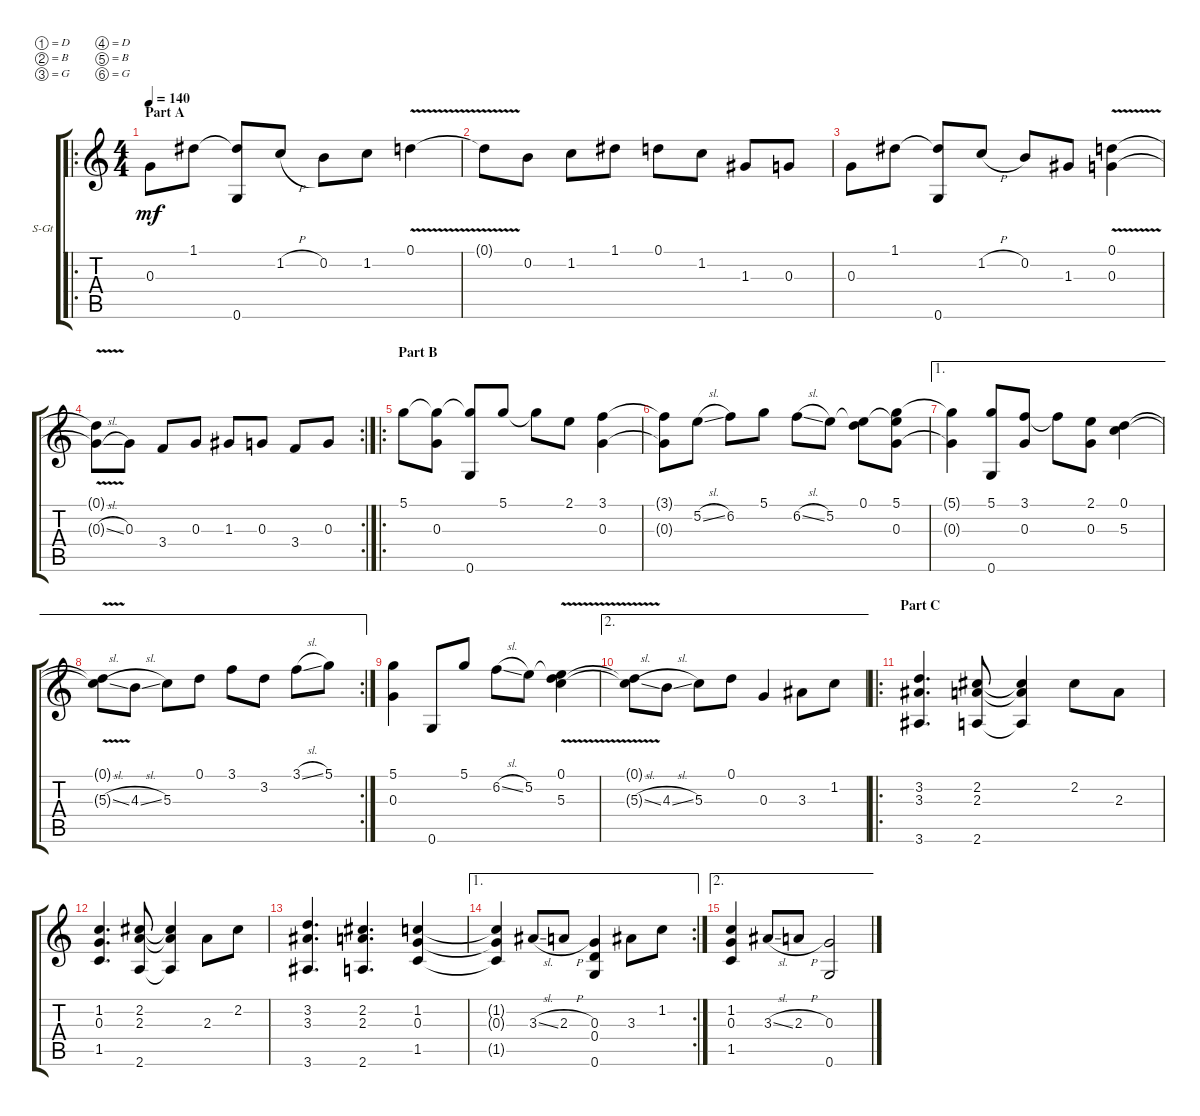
\defaultSystemsLayout 4
\bracketExtendMode groupsimilarinstruments
\firstSystemTrackNameOrientation horizontal
\otherSystemsTrackNameOrientation horizontal
\track ("Steel Guitar" "S-Gt") {instrument acousticguitarsteel}
\staff {score tabs}
\tuning (D4 B3 G3 D3 B2 G2)
\ro
\ts (4 4)
\section ("" "Part A")
\tempo 140
\clef g2
\ks c
0.3.8{dy mf instrument acousticguitarsteel} 1.1.8 (0.6 1.1{t}).8 1.2{h}.8 0.2.8 1.2.8 0.1{v}.4 |
0.1{v t}.8 0.2.8 1.2.8 1.1.8 0.1.8 1.2.8 1.3.8 0.3.8 |
0.3.8 1.1.8 (0.6 1.1{t}).8 1.2{h}.8 0.2.8 1.3.8 (0.3{v} 0.1{v}).4 |
\rc 2
(0.3{v sl t} 0.1{v t}).8 0.3.8 3.4.8 0.3.8 1.3.8 0.3.8 3.4.8 0.3.8 |
\ro
\section ("" "Part B")
5.1.8 (0.3 5.1{t}).8 (0.6 5.1{t}).8 5.1.8 5.1{t}.8 2.1.8 (3.1 0.3).4 |
(3.1{t} 0.3{t}).8 5.2{sl}.8 6.2.8 5.1.8 6.2{sl}.8 5.2.8 (0.1 5.2{t}).8 (0.3 5.1 5.2{t}).8 |
\ae 1
(5.1{t} 0.3{t}).4 (0.6 5.1).8 (3.1 0.3).8 3.1{t}.8 (2.1 0.3).8 (0.1 5.3).4 |
\ae 1
\rc 2
(5.3{v sl t} 0.1{v t}).8 4.3{sl}.8 5.3.8 0.1.8 3.1.8 3.2.8 3.1{sl}.8 5.1.8 |
(5.1 0.3).4 0.6.8 5.1.8 6.2{sl}.8 5.2.8 (5.3{v} 0.1{v} 5.2{t}).4 |
\ae 2
(5.3{v sl t} 0.1{v t}).8 4.3{sl}.8 5.3.8 0.1.8 0.3.4 3.3.8 1.2.8 |
\ro
\section ("" "Part C")
(3.2 3.3 3.6).4{d} (2.2 2.3 2.6).8 (2.2{t} 2.3{t} 2.6{t}).4 2.2.8 2.3.8 |
(1.2 0.3 1.5).4{d} (2.2 2.3 2.6).8 (2.2{t} 2.3{t} 2.6{t}).4 2.3.8 2.2.8 |
(3.2 3.3 3.6).4{d} (2.2 2.3 2.6).4{d} (1.2 0.3 1.5).4 |
\ae 1
\rc 2
(1.2{t} 0.3{t} 1.5{t}).4 3.3{sl}.8 2.3{h}.8 (0.3 0.6 0.4).4 3.3.8 1.2.8 |
\ae 2
(1.2 0.3 1.5).4 3.3{sl}.8 2.3{h}.8 (0.3 0.6).2
